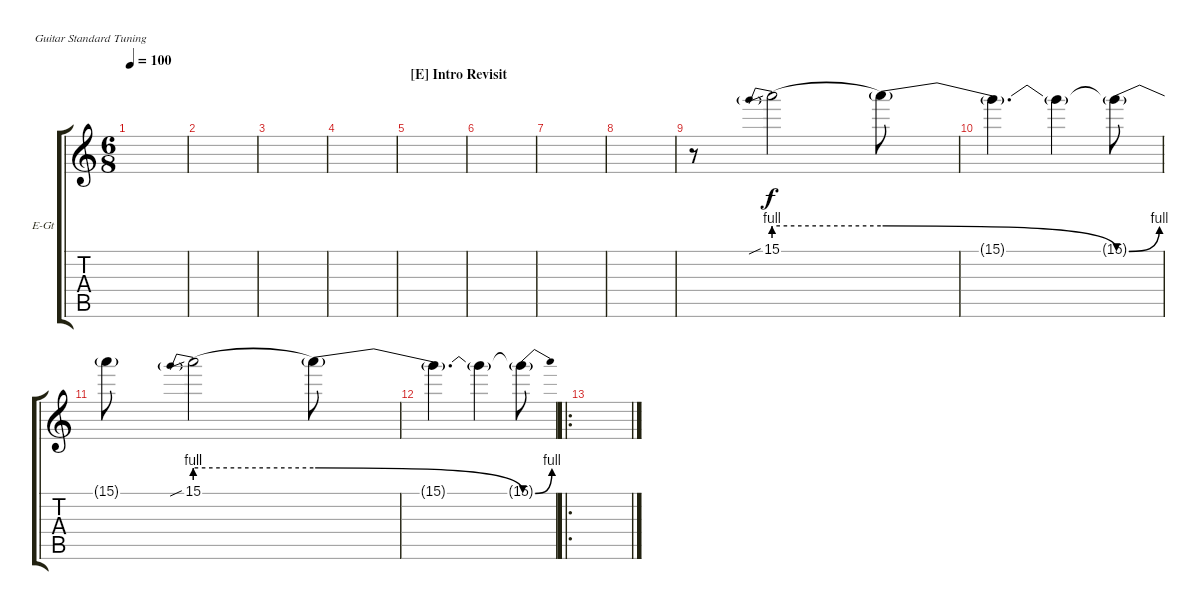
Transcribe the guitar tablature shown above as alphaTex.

\defaultSystemsLayout 4
\bracketExtendMode groupsimilarinstruments
\firstSystemTrackNameOrientation horizontal
\otherSystemsTrackNameOrientation horizontal
\track ("Keys/Effects" "E-Gt") {instrument distortionguitar}
\staff {score tabs}
\tuning (E4 B3 G3 D3 A2 E2)
\ts (6 8)
\tempo 100
\clef g2
\ks aminor
|
|
|
|
\section ("E" "Intro Revisit")
|
|
|
|
r.8 15.1{be (prebend 0 4 60 4) sib}.2 15.1{be (release 0 4 15 0) t}.8 |
15.1{t}.4{d} 15.1{t}.4 15.1{be (bend 0 0 15 4) t}.8 |
15.1{t}.8 15.1{be (prebend 0 4 60 4) sib}.2 15.1{be (release 0 4 15 0) t}.8 |
15.1{t}.4{d} 15.1{t}.4 15.1{be (bend 0 0 15 4) t}.8 |
\ro
